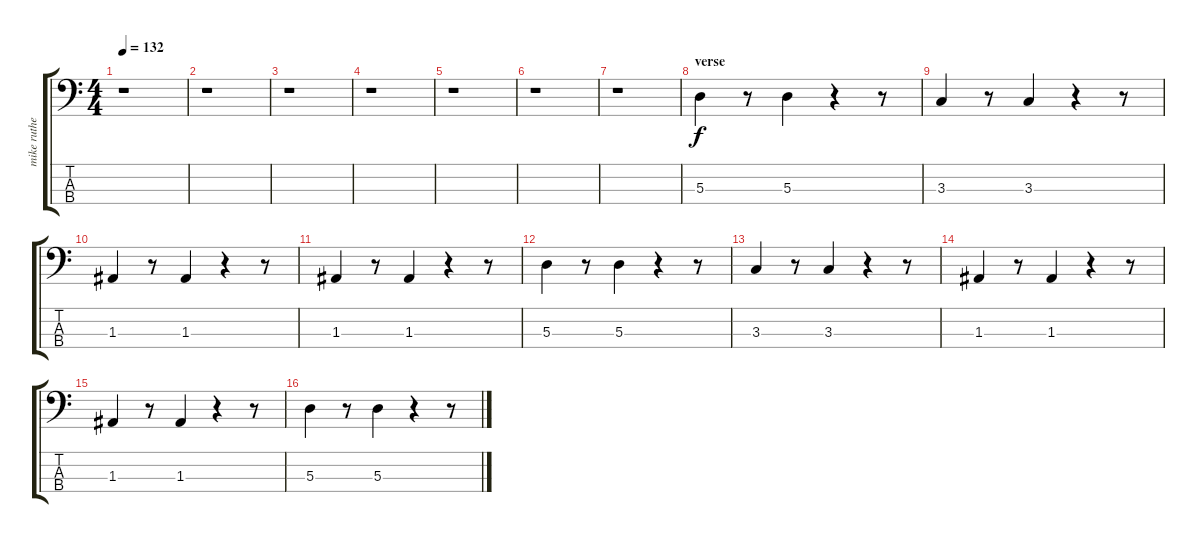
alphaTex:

\track ("mike rutherford" "mike ruthe") {instrument electricbassfinger}
\staff {score tabs}
\tuning (G2 D2 A1 E1) {hide}
\ts (4 4)
\tempo 132
\clef f4
\ks c
r.1{dy f} |
r.1 |
r.1 |
r.1 |
r.1 |
r.1 |
r.1 |
\section ("" "verse")
5.3.4 r.8 5.3.4 r.4 r.8 |
3.3.4 r.8 3.3.4 r.4 r.8 |
1.3.4 r.8 1.3.4 r.4 r.8 |
1.3.4 r.8 1.3.4 r.4 r.8 |
5.3.4 r.8 5.3.4 r.4 r.8 |
3.3.4 r.8 3.3.4 r.4 r.8 |
1.3.4 r.8 1.3.4 r.4 r.8 |
1.3.4 r.8 1.3.4 r.4 r.8 |
5.3.4 r.8 5.3.4 r.4 r.8
